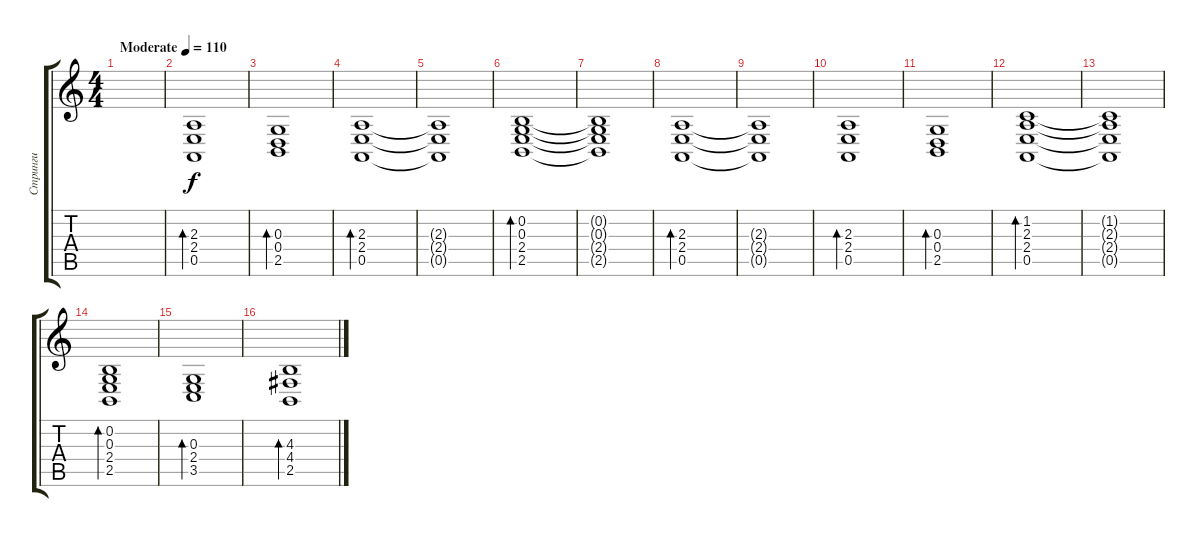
\track ("Стринги" "Стринги") {instrument stringensemble1}
\staff {score tabs}
\tuning (E4 B3 G3 D3 A2 E2) {hide}
\ts (4 4)
\tempo (110 "Moderate")
\clef g2
\ks c
|
(2.3 2.4 0.5).1{bd 60} |
(0.3 0.4 2.5).1{bd 60} |
(2.3 2.4 0.5).1{bd 60} |
(2.3{t} 2.4{t} 0.5{t}).1 |
(0.2 0.3 2.4 2.5).1{bd 60} |
(0.2{t} 0.3{t} 2.4{t} 2.5{t}).1 |
(2.3 2.4 0.5).1{bd 60} |
(2.3{t} 2.4{t} 0.5{t}).1 |
(2.3 2.4 0.5).1{bd 60} |
(0.3 0.4 2.5).1{bd 60} |
(1.2 2.3 2.4 0.5).1{bd 60} |
(1.2{t} 2.3{t} 2.4{t} 0.5{t}).1 |
(0.2 0.3 2.4 2.5).1{bd 60} |
(0.3 2.4 3.5).1{bd 60} |
(4.3 4.4 2.5).1{bd 60}
